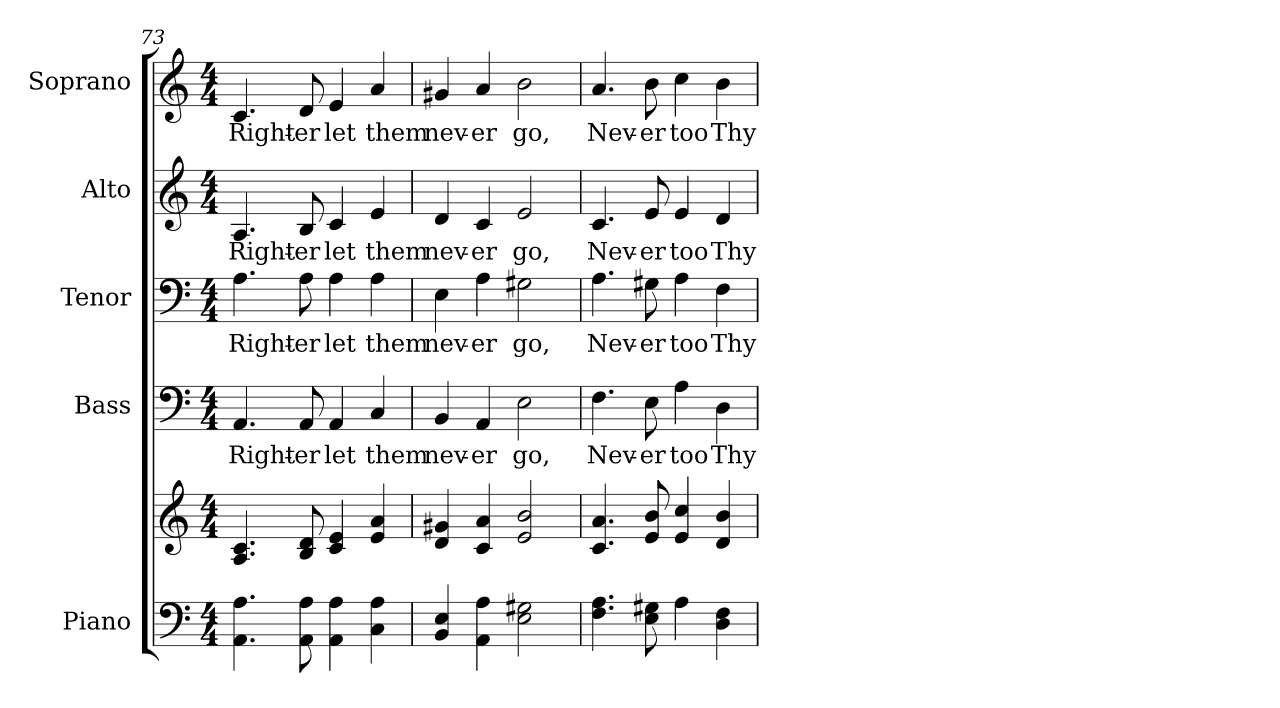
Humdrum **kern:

**kern	**kern	**kern	**text	**kern	**text	**kern	**text	**kern	**text
*part5	*part5	*part4	*part4	*part3	*part3	*part2	*part2	*part1	*part1
*staff6	*staff5	*staff4	*staff4	*staff3	*staff3	*staff2	*staff2	*staff1	*staff1
*I"Piano	*	*I"Bass	*	*I"Tenor	*	*I"Alto	*	*I"Soprano	*
*I'Pno.	*	*I'B.	*	*I'T.	*	*I'A.	*	*I'S.	*
!!LO:PB:g=z
*clefF4	*clefG2	*clefF4	*	*clefF4	*	*clefG2	*	*clefG2	*
*k[]	*k[]	*k[]	*	*k[]	*	*k[]	*	*k[]	*
*C:	*C:	*C:	*	*C:	*	*C:	*	*C:	*
*M4/4	*M4/4	*M4/4	*	*M4/4	*	*M4/4	*	*M4/4	*
=73	=73	=73	=73	=73	=73	=73	=73	=73	=73
!	!	!	!LO:LY:b:color=#000000	!	!	!	!	!	!
!	!	!	!	!	!LO:LY:b:color=#000000	!	!	!	!
!	!	!	!	!	!	!	!LO:LY:b:color=#000000	!	!
!	!	!	!	!	!	!	!	!	!LO:LY:b:color=#000000
4.AAi\ 4.Ai	4.Ai/ 4.ci	4.AAi/	Right-	4.Ai\	Right-	4.Ai/	Right-	4.ci/	Right-
!	!	!	!LO:LY:b:color=#000000	!	!	!	!	!	!
!	!	!	!	!	!LO:LY:b:color=#000000	!	!	!	!
!	!	!	!	!	!	!	!LO:LY:b:color=#000000	!	!
!	!	!	!	!	!	!	!	!	!LO:LY:b:color=#000000
8AAi\ 8Ai	8Bi/ 8di	8AAi/	-er	8Ai\	-er	8Bi/	-er	8di/	-er
!	!	!	!LO:LY:b:color=#000000	!	!	!	!	!	!
!	!	!	!	!	!LO:LY:b:color=#000000	!	!	!	!
!	!	!	!	!	!	!	!LO:LY:b:color=#000000	!	!
!	!	!	!	!	!	!	!	!	!LO:LY:b:color=#000000
4AAi\ 4Ai	4ci/ 4ei	4AAi/	let	4Ai\	let	4ci/	let	4ei/	let
!	!	!	!LO:LY:b:color=#000000	!	!	!	!	!	!
!	!	!	!	!	!LO:LY:b:color=#000000	!	!	!	!
!	!	!	!	!	!	!	!LO:LY:b:color=#000000	!	!
!	!	!	!	!	!	!	!	!	!LO:LY:b:color=#000000
4Ci\ 4Ai	4ei/ 4ai	4Ci/	them	4Ai\	them	4ei/	them	4ai/	them
=74	=74	=74	=74	=74	=74	=74	=74	=74	=74
!	!	!	!LO:LY:b:color=#000000	!	!	!	!	!	!
!	!	!	!	!	!LO:LY:b:color=#000000	!	!	!	!
!	!	!	!	!	!	!	!LO:LY:b:color=#000000	!	!
!	!	!	!	!	!	!	!	!	!LO:LY:b:color=#000000
4BBi/ 4Ei	4di/ 4g#Xi	4BBi/	nev-	4Ei\	nev-	4di/	nev-	4g#Xi/	nev-
!	!	!	!LO:LY:b:color=#000000	!	!	!	!	!	!
!	!	!	!	!	!LO:LY:b:color=#000000	!	!	!	!
!	!	!	!	!	!	!	!LO:LY:b:color=#000000	!	!
!	!	!	!	!	!	!	!	!	!LO:LY:b:color=#000000
4AAi\ 4Ai	4ci/ 4ai	4AAi/	-er	4Ai\	-er	4ci/	-er	4ai/	-er
!	!	!	!LO:LY:b:color=#000000	!	!	!	!	!	!
!	!	!	!	!	!LO:LY:b:color=#000000	!	!	!	!
!	!	!	!	!	!	!	!LO:LY:b:color=#000000	!	!
!	!	!	!	!	!	!	!	!	!LO:LY:b:color=#000000
2Ei\ 2G#Xi	2ei/ 2bi	2Ei\	go,	2G#Xi\	go,	2ei/	go,	2bi\	go,
!!LO:LB:g=z
=75	=75	=75	=75	=75	=75	=75	=75	=75	=75
!	!	!	!LO:LY:b:color=#000000	!	!	!	!	!	!
!	!	!	!	!	!LO:LY:b:color=#000000	!	!	!	!
!	!	!	!	!	!	!	!LO:LY:b:color=#000000	!	!
!	!	!	!	!	!	!	!	!	!LO:LY:b:color=#000000
4.Fi\ 4.Ai	4.ci/ 4.ai	4.Fi\	Nev-	4.Ai\	Nev-	4.ci/	Nev-	4.ai/	Nev-
!	!	!	!LO:LY:b:color=#000000	!	!	!	!	!	!
!	!	!	!	!	!LO:LY:b:color=#000000	!	!	!	!
!	!	!	!	!	!	!	!LO:LY:b:color=#000000	!	!
!	!	!	!	!	!	!	!	!	!LO:LY:b:color=#000000
8Ei\ 8G#Xi	8ei/ 8bi	8Ei\	-er	8G#Xi\	-er	8ei/	-er	8bi\	-er
!	!	!	!LO:LY:b:color=#000000	!	!	!	!	!	!
!	!	!	!	!	!LO:LY:b:color=#000000	!	!	!	!
!	!	!	!	!	!	!	!LO:LY:b:color=#000000	!	!
!	!	!	!	!	!	!	!	!	!LO:LY:b:color=#000000
4Ai\	4ei/ 4cci	4Ai\	too	4Ai\	too	4ei/	too	4cci\	too
!	!	!	!LO:LY:b:color=#000000	!	!	!	!	!	!
!	!	!	!	!	!LO:LY:b:color=#000000	!	!	!	!
!	!	!	!	!	!	!	!LO:LY:b:color=#000000	!	!
!	!	!	!	!	!	!	!	!	!LO:LY:b:color=#000000
4Di\ 4Fi	4di/ 4bi	4Di\	Thy	4Fi\	Thy	4di/	Thy	4bi\	Thy
=	=	=	=	=	=	=	=	=	=
*-	*-	*-	*-	*-	*-	*-	*-	*-	*-
